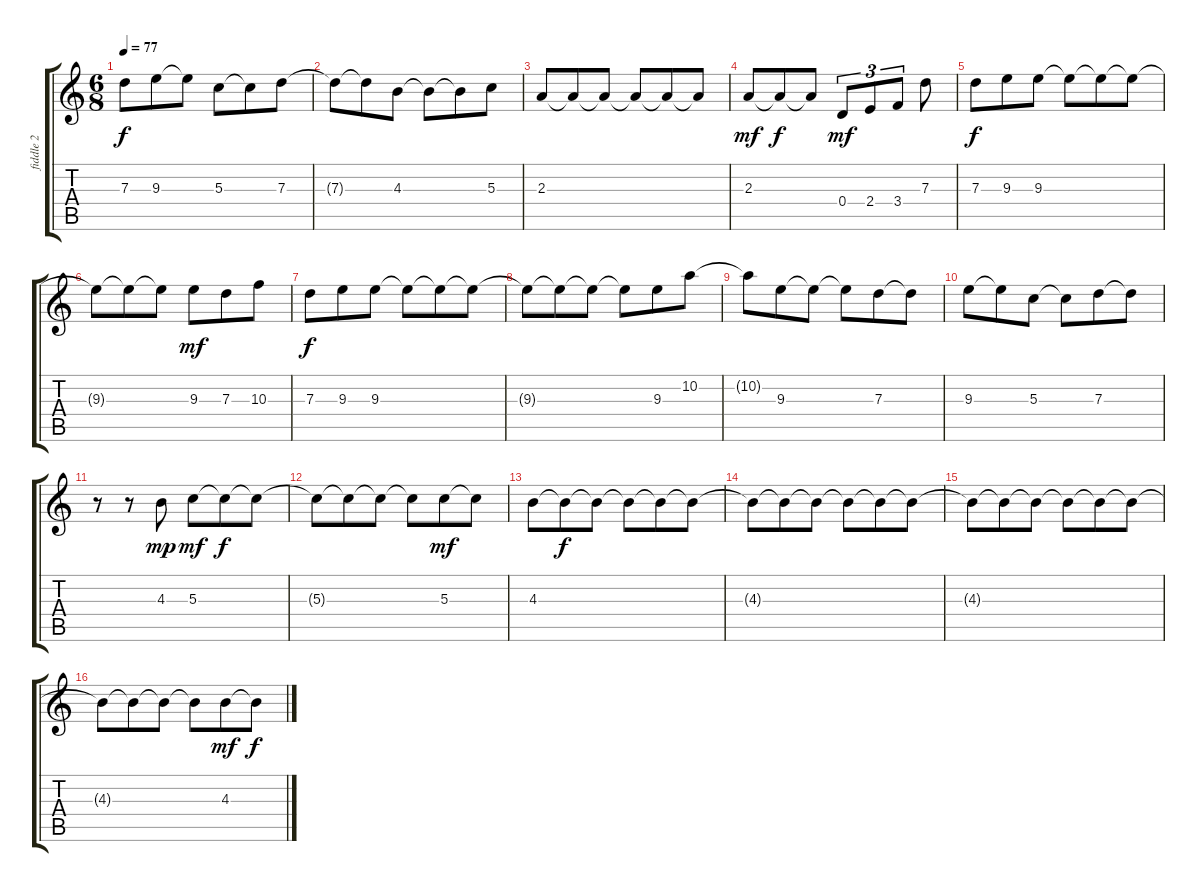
\track ("fiddle 2" "fiddle 2") {instrument contrabass}
\staff {score tabs}
\tuning (E4 B3 G3 D3 A2 E2) {hide}
\ts (6 8)
\tempo 77
\clef g2
\ks c
7.3.8{dy f} 9.3.8 9.3{t}.8 5.3.8 5.3{t}.8 7.3.8 |
7.3{t}.8 7.3{t}.8 4.3.8 4.3{t}.8 4.3{t}.8 5.3.8 |
2.3.8 2.3{t}.8 2.3{t}.8 2.3{t}.8 2.3{t}.8 2.3{t}.8 |
2.3.8{dy mf} 2.3{t}.8{dy f} 2.3{t}.8 0.4.8{tu (3 2) dy mf} 2.4.8{tu (3 2)} 3.4.8{tu (3 2)} 7.3.8 |
7.3.8{dy f} 9.3.8 9.3.8 9.3{t}.8 9.3{t}.8 9.3{t}.8 |
9.3{t}.8 9.3{t}.8 9.3{t}.8 9.3.8{dy mf} 7.3.8 10.3.8 |
7.3.8{dy f} 9.3.8{volume 7} 9.3.8{volume 11} 9.3{t}.8 9.3{t}.8 9.3{t}.8 |
9.3{t}.8 9.3{t}.8 9.3{t}.8 9.3{t}.8 9.3.8 10.2.8 |
10.2{t}.8 9.3.8 9.3{t}.8 9.3{t}.8 7.3.8 7.3{t}.8 |
9.3.8 9.3{t}.8 5.3.8 5.3{t}.8 7.3.8{volume 0} 7.3{t}.8 |
r.8 r.8 4.3.8{dy mp volume 11} 5.3.8{dy mf} 5.3{t}.8{dy f} 5.3{t}.8 |
5.3{t}.8 5.3{t}.8 5.3{t}.8 5.3{t}.8 5.3.8{dy mf} 5.3{t}.8 |
4.3.8 4.3{t}.8{dy f} 4.3{t}.8 4.3{t}.8 4.3{t}.8 4.3{t}.8 |
4.3{t}.8 4.3{t}.8 4.3{t}.8 4.3{t}.8 4.3{t}.8 4.3{t}.8 |
4.3{t}.8 4.3{t}.8 4.3{t}.8 4.3{t}.8 4.3{t}.8 4.3{t}.8 |
4.3{t}.8 4.3{t}.8 4.3{t}.8 4.3{t}.8 4.3.8{dy mf} 4.3{t}.8{dy f}
